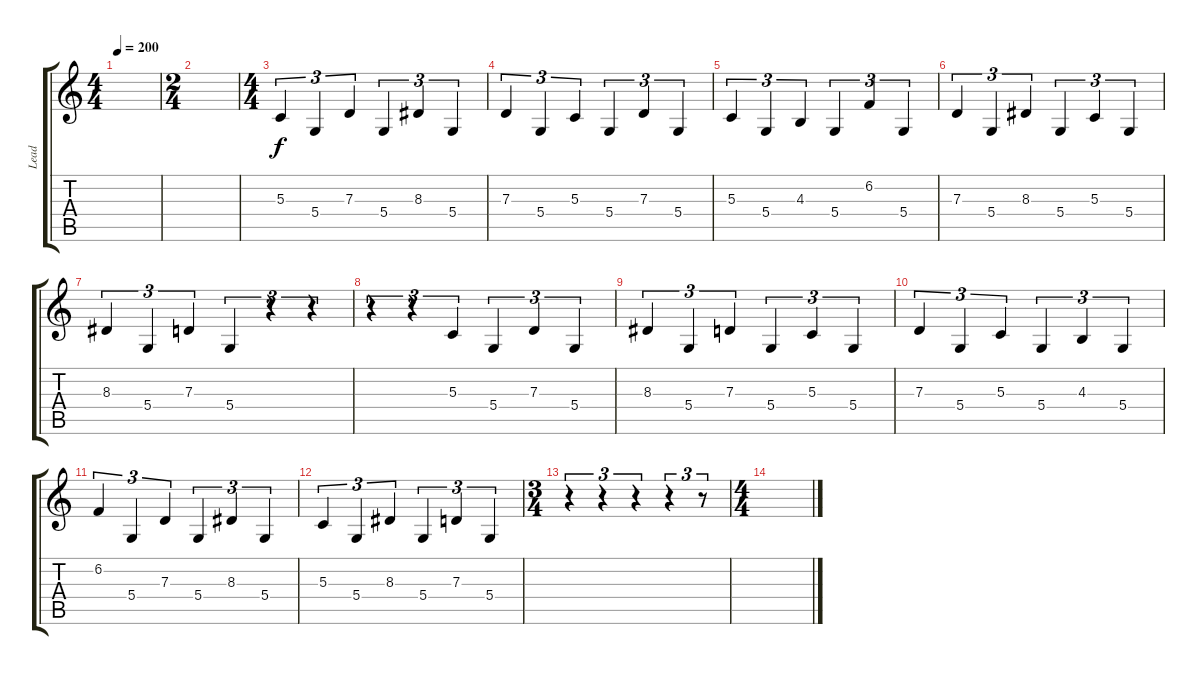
\track ("Lead" "Lead") {instrument lead8bassandlead}
\staff {score tabs}
\tuning (E4 B3 G3 D3 A2 E2) {hide}
\ts (4 4)
\tempo 200
\clef g2
\ks c
|
\ts (2 4)
|
\ts (4 4)
5.3.4{tu (3 2)} 5.4.4{tu (3 2)} 7.3.4{tu (3 2)} 5.4.4{tu (3 2)} 8.3.4{tu (3 2)} 5.4.4{tu (3 2)} |
7.3.4{tu (3 2)} 5.4.4{tu (3 2)} 5.3.4{tu (3 2)} 5.4.4{tu (3 2)} 7.3.4{tu (3 2)} 5.4.4{tu (3 2)} |
5.3.4{tu (3 2)} 5.4.4{tu (3 2)} 4.3.4{tu (3 2)} 5.4.4{tu (3 2)} 6.2.4{tu (3 2)} 5.4.4{tu (3 2)} |
7.3.4{tu (3 2)} 5.4.4{tu (3 2)} 8.3.4{tu (3 2)} 5.4.4{tu (3 2)} 5.3.4{tu (3 2)} 5.4.4{tu (3 2)} |
8.3.4{tu (3 2)} 5.4.4{tu (3 2)} 7.3.4{tu (3 2)} 5.4.4{tu (3 2)} r.4{tu (3 2)} r.4{tu (3 2)} |
r.4{tu (3 2)} r.4{tu (3 2)} 5.3.4{tu (3 2)} 5.4.4{tu (3 2)} 7.3.4{tu (3 2)} 5.4.4{tu (3 2)} |
8.3.4{tu (3 2)} 5.4.4{tu (3 2)} 7.3.4{tu (3 2)} 5.4.4{tu (3 2)} 5.3.4{tu (3 2)} 5.4.4{tu (3 2)} |
7.3.4{tu (3 2)} 5.4.4{tu (3 2)} 5.3.4{tu (3 2)} 5.4.4{tu (3 2)} 4.3.4{tu (3 2)} 5.4.4{tu (3 2)} |
6.2.4{tu (3 2)} 5.4.4{tu (3 2)} 7.3.4{tu (3 2)} 5.4.4{tu (3 2)} 8.3.4{tu (3 2)} 5.4.4{tu (3 2)} |
5.3.4{tu (3 2)} 5.4.4{tu (3 2)} 8.3.4{tu (3 2)} 5.4.4{tu (3 2)} 7.3.4{tu (3 2)} 5.4.4{tu (3 2)} |
\ts (3 4)
r.4{tu (3 2)} r.4{tu (3 2)} r.4{tu (3 2)} r.4{tu (3 2)} r.8{tu (3 2)} |
\ts (4 4)
